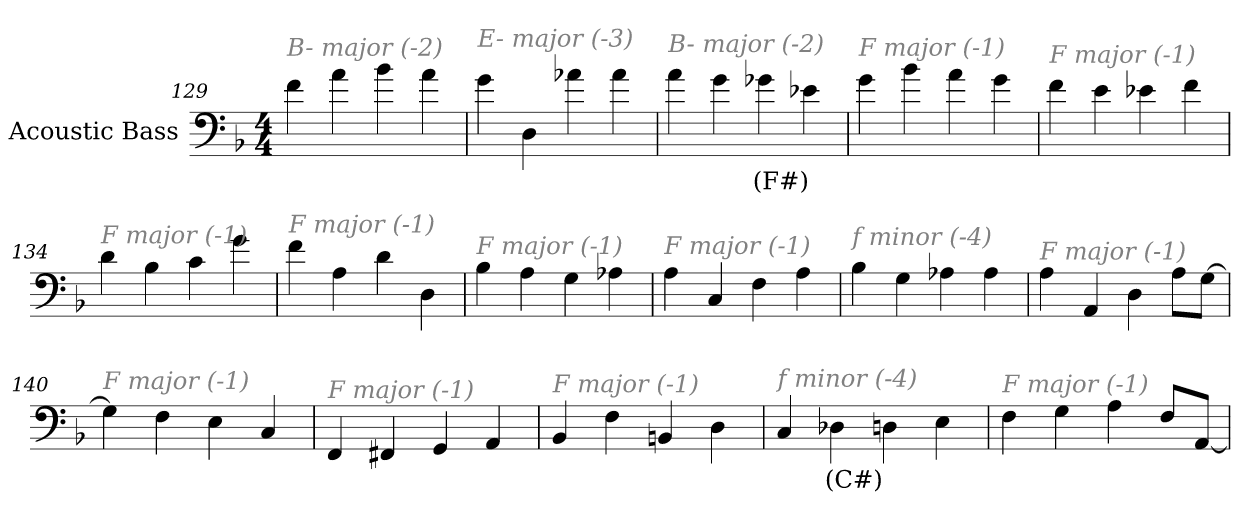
**kern	**text
*part1	*part1
*staff1	*staff1
*I"Acoustic Bass	*
*clefF4	*
*ITrd7c12	*
*k[b-]	*
*F:	*
*M4/4	*
=129	=129
!LO:TX:i:color=#808080:t=B- major (-2)	!
4F	.
4A	.
4B-	.
4A	.
=130	=130
!LO:TX:i:color=#808080:t=E- major (-3)	!
4G	.
4DD	.
4A-X	.
4A-	.
=131	=131
!LO:TX:i:color=#808080:t=B- major (-2)	!
4A	.
4G	.
4G-Xi	(F#)
4E-X	.
=132	=132
!LO:TX:i:color=#808080:t=F major (-1)	!
4G	.
4B-	.
4A	.
4G	.
=133	=133
!LO:TX:i:color=#808080:t=F major (-1)	!
4F	.
4E	.
4E-X	.
4F	.
=134	=134
!LO:TX:i:color=#808080:t=F major (-1)	!
4D	.
4BB-	.
4C	.
4G	.
=135	=135
!LO:TX:i:color=#808080:t=F major (-1)	!
4F	.
4AA	.
4D	.
4DD	.
=136	=136
!LO:TX:i:color=#808080:t=F major (-1)	!
4BB-	.
4AA	.
4GG	.
4AA-X	.
=137	=137
!LO:TX:i:color=#808080:t=F major (-1)	!
4AA	.
4CC	.
4FF	.
4AA	.
=138	=138
!LO:TX:i:color=#808080:t=f minor (-4)	!
4BB-	.
4GG	.
4AA-X	.
4AA-	.
=139	=139
!LO:TX:i:color=#808080:t=F major (-1)	!
4AA	.
4AAA	.
4DD	.
8AAL	.
[8GGJ	.
=140	=140
!LO:TX:i:color=#808080:t=F major (-1)	!
4GG]	.
4FF	.
4EE	.
4CC	.
=141	=141
!LO:TX:i:color=#808080:t=F major (-1)	!
4FFF	.
4FFF#X	.
4GGG	.
4AAA	.
=142	=142
!LO:TX:i:color=#808080:t=F major (-1)	!
4BBB-	.
4FF	.
4BBBn	.
4DD	.
=143	=143
!LO:TX:i:color=#808080:t=f minor (-4)	!
4CC	.
4DD-Xi	(C#)
4DD	.
4EE	.
=144	=144
!LO:TX:i:color=#808080:t=F major (-1)	!
4FF	.
4GG	.
4AA	.
8FFL	.
[8AAAJ	.
=	=
*-	*-
